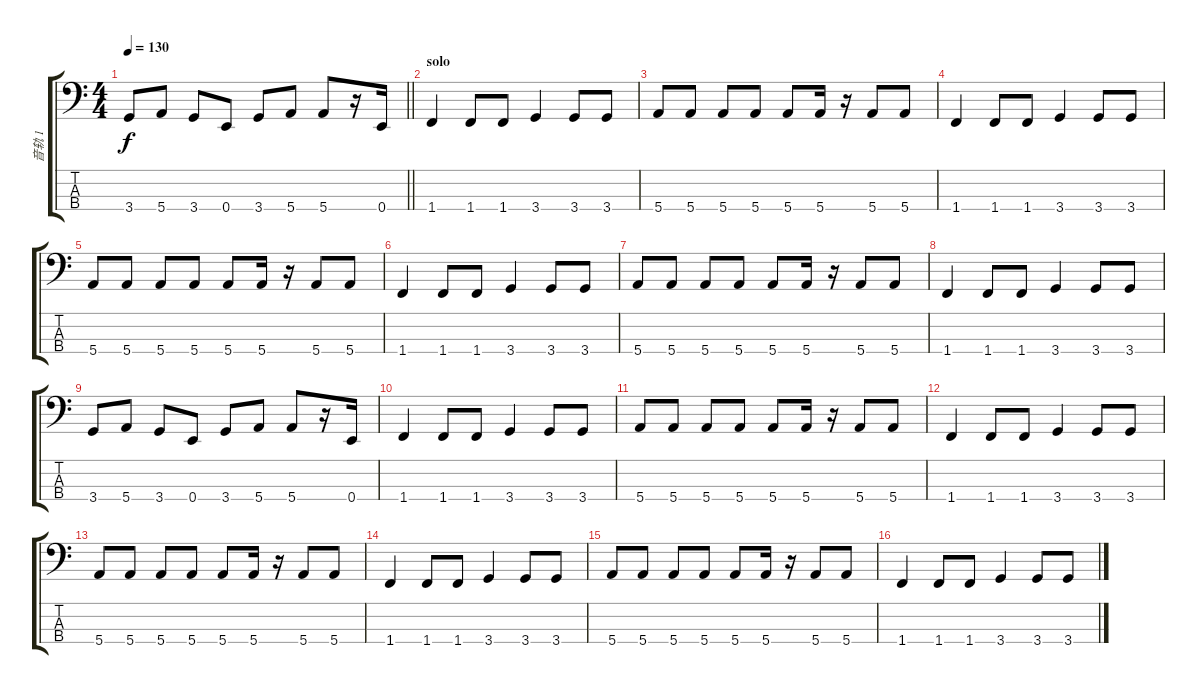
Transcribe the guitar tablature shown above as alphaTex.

\track ("音轨 1" "音轨 1") {instrument electricbassfinger}
\staff {score tabs}
\tuning (G2 D2 A1 E1) {hide}
\ts (4 4)
\tempo 130
\clef f4
\barLineRight lightlight
\ks c
3.4.8{dy f} 5.4.8 3.4.8 0.4.8 3.4.8 5.4.8 5.4.8 r.16 0.4.16 |
\section ("" "solo")
1.4.4 1.4.8 1.4.8 3.4.4 3.4.8 3.4.8 |
5.4.8 5.4.8 5.4.8 5.4.8 5.4.8 5.4.16 r.16 5.4.8 5.4.8 |
1.4.4 1.4.8 1.4.8 3.4.4 3.4.8 3.4.8 |
5.4.8 5.4.8 5.4.8 5.4.8 5.4.8 5.4.16 r.16 5.4.8 5.4.8 |
1.4.4 1.4.8 1.4.8 3.4.4 3.4.8 3.4.8 |
5.4.8 5.4.8 5.4.8 5.4.8 5.4.8 5.4.16 r.16 5.4.8 5.4.8 |
1.4.4 1.4.8 1.4.8 3.4.4 3.4.8 3.4.8 |
3.4.8 5.4.8 3.4.8 0.4.8 3.4.8 5.4.8 5.4.8 r.16 0.4.16 |
1.4.4 1.4.8 1.4.8 3.4.4 3.4.8 3.4.8 |
5.4.8 5.4.8 5.4.8 5.4.8 5.4.8 5.4.16 r.16 5.4.8 5.4.8 |
1.4.4 1.4.8 1.4.8 3.4.4 3.4.8 3.4.8 |
5.4.8 5.4.8 5.4.8 5.4.8 5.4.8 5.4.16 r.16 5.4.8 5.4.8 |
1.4.4 1.4.8 1.4.8 3.4.4 3.4.8 3.4.8 |
5.4.8 5.4.8 5.4.8 5.4.8 5.4.8 5.4.16 r.16 5.4.8 5.4.8 |
1.4.4 1.4.8 1.4.8 3.4.4 3.4.8 3.4.8
